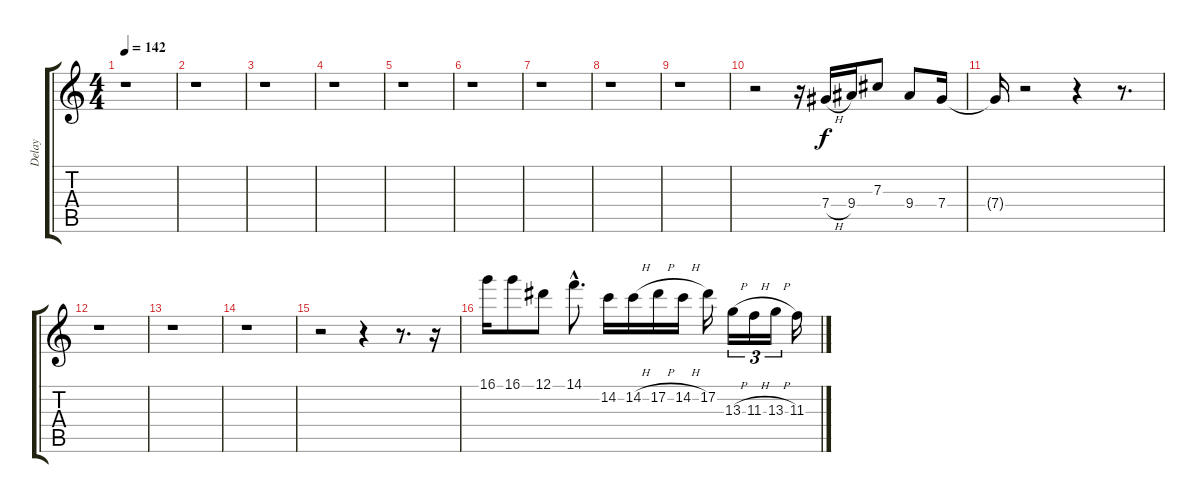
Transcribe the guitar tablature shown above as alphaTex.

\track ("Delay" "Delay") {instrument electricguitarjazz}
\staff {score tabs}
\tuning (Eb4 Bb3 Gb3 Db3 Ab2 Eb2) {hide}
\ts (4 4)
\tempo 142
\clef g2
\ks c
r.1{dy p} |
r.1 |
r.1 |
r.1 |
r.1 |
r.1 |
r.1 |
r.1 |
r.1 |
r.2{volume 8} r.16 7.4{h}.16{dy f} 9.4.16 7.3.8 9.4.8 7.4.16 |
7.4{t}.16 r.2 r.4 r.8{d} |
r.1 |
r.1 |
r.1 |
r.2 r.4 r.8{d} r.16 |
16.1.16 16.1.8 12.1.8 14.1{hac}.8{d} 14.2.16 14.2{h}.16 17.2{h}.16 14.2{h}.16 17.2.16 13.3{h}.16{tu (3 2)} 11.3{h}.16{tu (3 2)} 13.3{h}.16{tu (3 2)} 11.3.16
